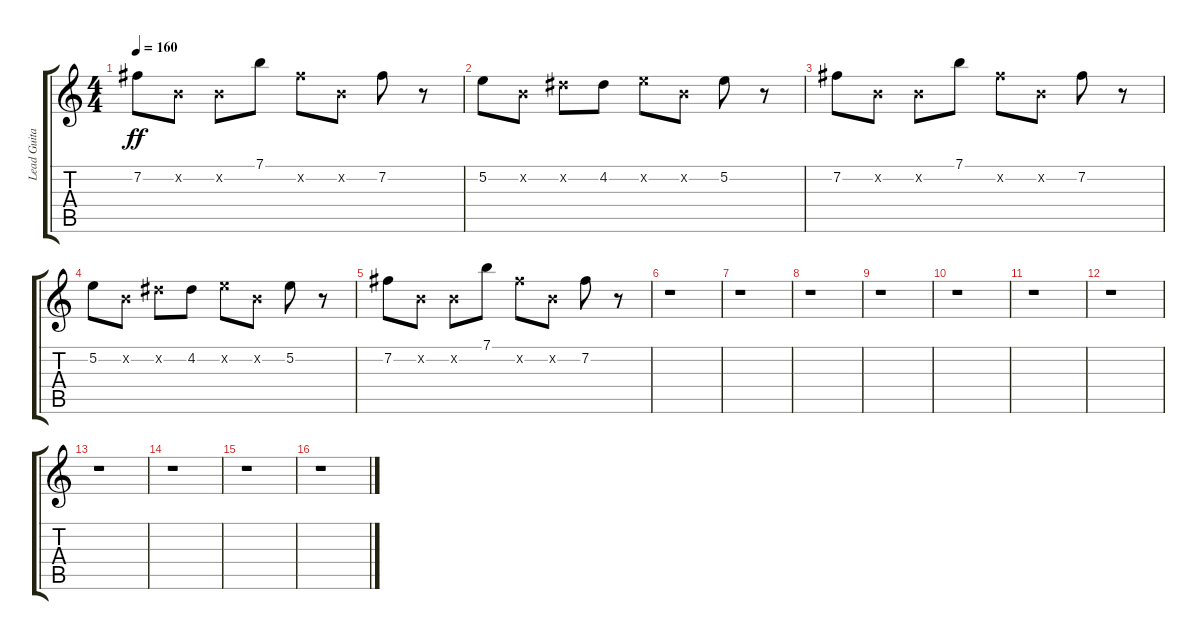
\track ("Lead Guitar (Distortion Solo)" "Lead Guita") {instrument distortionguitar bank 255}
\staff {score tabs}
\tuning (E4 B3 G3 D3 A2 E2) {hide}
\ts (4 4)
\tempo 160
\clef g2
\ks c
7.2.8{dy ff} 0.2{x}.8 0.2{x}.8 7.1.8 7.2{x}.8 0.2{x}.8 7.2.8 r.8 |
5.2.8 0.2{x}.8 4.2{x}.8 4.2.8 5.2{x}.8 0.2{x}.8 5.2.8 r.8 |
7.2.8 0.2{x}.8 0.2{x}.8 7.1.8 7.2{x}.8 0.2{x}.8 7.2.8 r.8 |
5.2.8 0.2{x}.8 4.2{x}.8 4.2.8 5.2{x}.8 0.2{x}.8 5.2.8 r.8 |
7.2.8 0.2{x}.8 0.2{x}.8 7.1.8 7.2{x}.8 0.2{x}.8 7.2.8 r.8 |
r.1 |
r.1 |
r.1 |
r.1 |
r.1 |
r.1 |
r.1 |
r.1 |
r.1 |
r.1 |
r.1
